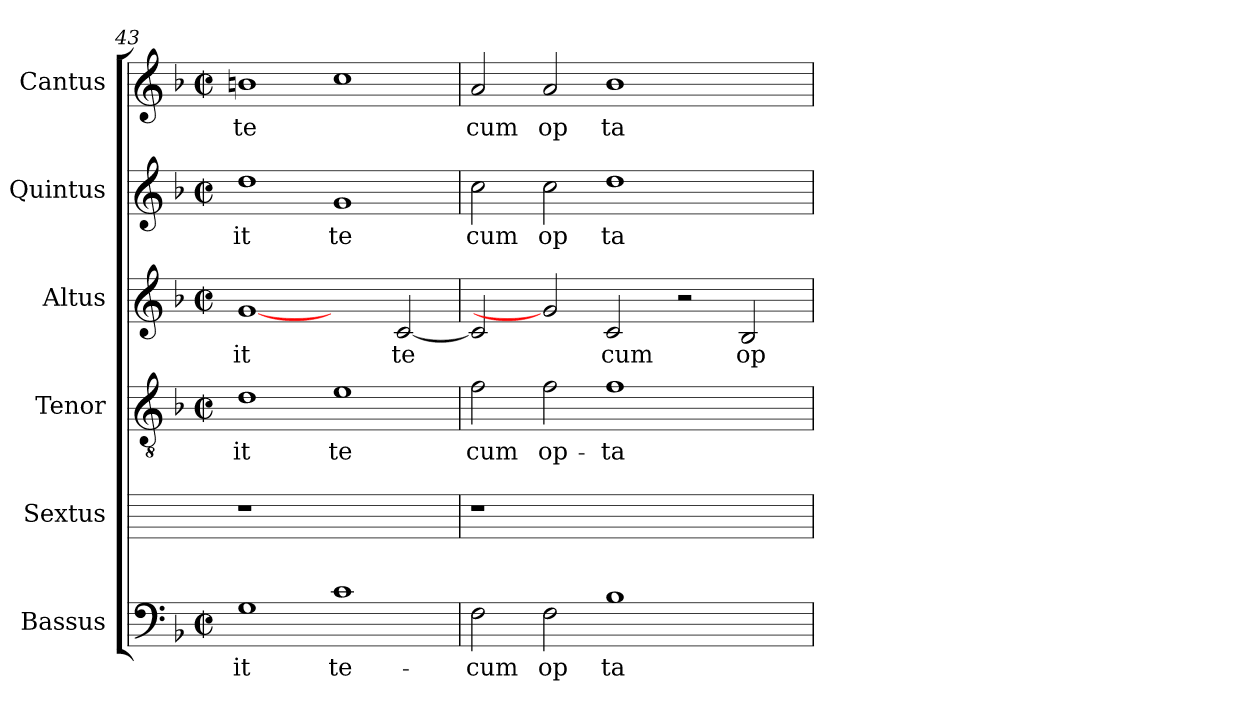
**kern	**text	**kern	**kern	**text	**kern	**text	**kern	**text	**kern	**text
*part6	*part6	*part5	*part4	*part4	*part3	*part3	*part2	*part2	*part1	*part1
*staff6	*staff6	*staff5	*staff4	*staff4	*staff3	*staff3	*staff2	*staff2	*staff1	*staff1
*I"Bassus	*	*I"Sextus	*I"Tenor	*	*I"Altus	*	*I"Quintus	*	*I"Cantus	*
*I'Bassus	*	*	*I'Tenor	*	*I'Altus	*	*I'Quintus	*	*I'Cantus	*
*clefF4	*	*	*clefGv2	*	*clefG2	*	*clefG2	*	*clefG2	*
*k[b-]	*	*	*k[b-]	*	*k[b-]	*	*k[b-]	*	*k[b-]	*
*F:	*	*	*F:	*	*F:	*	*F:	*	*F:	*
*M2/2	*	*	*M2/2	*	*M2/2	*	*M2/2	*	*M2/2	*
*met(c|)	*	*	*met(c|)	*	*met(c|)	*	*met(c|)	*	*met(c|)	*
=43	=43	=43	=43	=43	=43	=43	=43	=43	=43	=43
!	!LO:LY:b:cj	!	!	!LO:LY:b:cj	!	!LO:LY:b:cj	!	!LO:LY:b:cj	!	!LO:LY:b:cj
1G	-it	1r	1d	it	[1g	it	1dd	it	1bn	te
!	!LO:LY:b:cj	!	!	!LO:LY:b:cj	!	!	!	!LO:LY:b:cj	!	!
1c	te-	1ryy	1e	te	2ryy	.	1g	te	1cc	.
!	!	!	!	!	!	!LO:LY:b:cj	!	!	!	!
.	.	.	.	.	[>2c/	te	.	.	.	.
!!LO:PB:g=z
=44	=44	=44	=44	=44	=44	=44	=44	=44	=44	=44
!	!LO:LY:b:cj	!	!	!LO:LY:b:cj	!	!	!	!LO:LY:b:cj	!	!LO:LY:b:cj
*	*	*	*^	*	*	*	*	*	*	*
2F\	-cum	1r	2f\	32ryy	cum	2c/]	.	2cc\	cum	2a/	cum
.	.	.	.	1ryy	.	.	.	.	.	.	.
!	!LO:LY:b:cj	!	!	!	!LO:LY:b:cj	!	!	!	!LO:LY:b:cj	!	!LO:LY:b:cj
2F\	op	.	2f\	.	op-	2g]	.	2cc\	op	2a/	op
!	!LO:LY:b:cj	!	!	!	!LO:LY:b:cj	!	!LO:LY:b:cj	!	!LO:LY:b:cj	!	!LO:LY:b:cj
1B-	ta	1.ryy	1f	.	-ta-	2c/	cum	1dd	ta	1b-	ta
.	.	.	.	1ryy	.	.	.	.	.	.	.
.	.	.	.	.	.	2r	.	.	.	.	.
!	!	!	!	!	!	!	!LO:LY:b:cj	!	!	!	!
2ryy	.	.	2ryy	.	.	2B-/	op	2ryy	.	2ryy	.
.	.	.	.	4...ryy	.	.	.	.	.	.	.
*	*	*	*v	*v	*	*	*	*	*	*	*
=	=	=	=	=	=	=	=	=	=	=
*-	*-	*-	*-	*-	*-	*-	*-	*-	*-	*-
